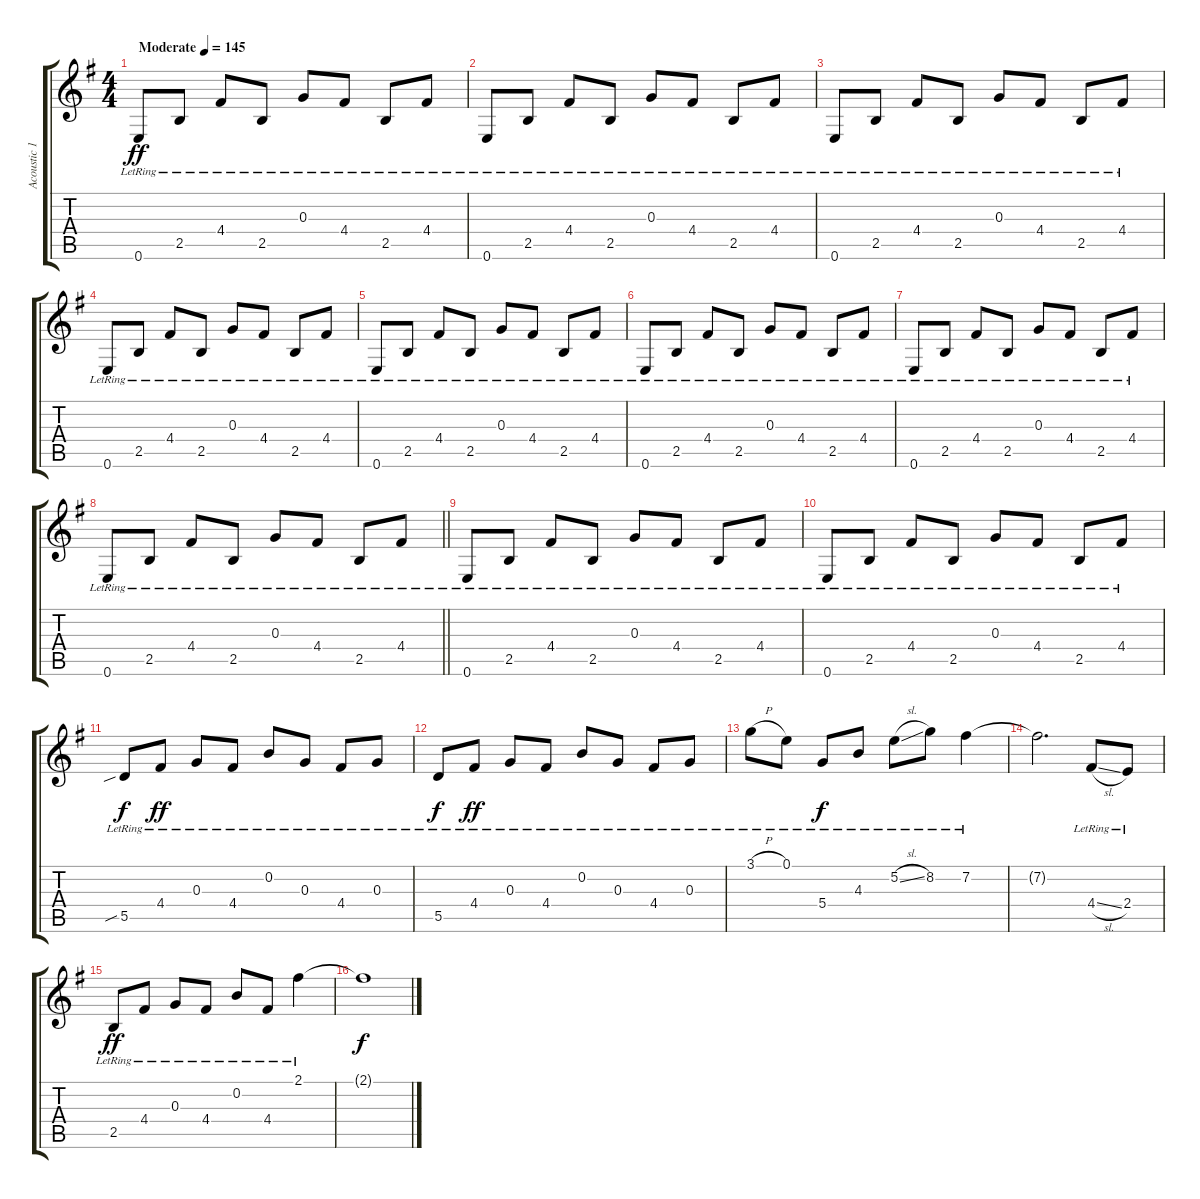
\track ("Acoustic 1" "Acoustic 1") {instrument acousticguitarnylon}
\staff {score tabs}
\tuning (E4 B3 G3 D3 A2 E2) {hide}
\ts (4 4)
\tempo (145 "Moderate")
\clef g2
\ks g
0.6{lr}.8{dy ff instrument acousticguitarnylon} 2.5{lr}.8 4.4{lr}.8 2.5{lr}.8 0.3{lr}.8 4.4{lr}.8 2.5{lr}.8 4.4{lr}.8 |
0.6{lr}.8 2.5{lr}.8 4.4{lr}.8 2.5{lr}.8 0.3{lr}.8 4.4{lr}.8 2.5{lr}.8 4.4{lr}.8 |
0.6{lr}.8 2.5{lr}.8 4.4{lr}.8 2.5{lr}.8 0.3{lr}.8 4.4{lr}.8 2.5{lr}.8 4.4{lr}.8 |
0.6{lr}.8 2.5{lr}.8 4.4{lr}.8 2.5{lr}.8 0.3{lr}.8 4.4{lr}.8 2.5{lr}.8 4.4{lr}.8 |
0.6{lr}.8 2.5{lr}.8 4.4{lr}.8 2.5{lr}.8 0.3{lr}.8 4.4{lr}.8 2.5{lr}.8 4.4{lr}.8 |
0.6{lr}.8 2.5{lr}.8 4.4{lr}.8 2.5{lr}.8 0.3{lr}.8 4.4{lr}.8 2.5{lr}.8 4.4{lr}.8 |
0.6{lr}.8 2.5{lr}.8 4.4{lr}.8 2.5{lr}.8 0.3{lr}.8 4.4{lr}.8 2.5{lr}.8 4.4{lr}.8 |
\barLineRight lightlight
0.6{lr}.8 2.5{lr}.8 4.4{lr}.8 2.5{lr}.8 0.3{lr}.8 4.4{lr}.8 2.5{lr}.8 4.4{lr}.8 |
0.6{lr}.8 2.5{lr}.8 4.4{lr}.8 2.5{lr}.8 0.3{lr}.8 4.4{lr}.8 2.5{lr}.8 4.4{lr}.8 |
0.6{lr}.8 2.5{lr}.8 4.4{lr}.8 2.5{lr}.8 0.3{lr}.8 4.4{lr}.8 2.5{lr}.8 4.4{lr}.8 |
5.5{sib lr}.8{dy f} 4.4{lr}.8{dy ff} 0.3{lr}.8 4.4{lr}.8 0.2{lr}.8 0.3{lr}.8 4.4{lr}.8 0.3{lr}.8 |
5.5{lr}.8{dy f} 4.4{lr}.8{dy ff} 0.3{lr}.8 4.4{lr}.8 0.2{lr}.8 0.3{lr}.8 4.4{lr}.8 0.3{lr}.8 |
3.1{h lr}.8 0.1{lr}.8 5.4{lr}.8{dy f} 4.3{lr}.8 5.2{sl lr}.8 8.2{lr}.8 7.2{lr}.4 |
7.2{t}.2{d} 4.4{sl lr}.8 2.4{lr}.8 |
2.5{lr}.8{dy ff} 4.4{lr}.8 0.3{lr}.8 4.4{lr}.8 0.2{lr}.8 4.4{lr}.8 2.1{lr}.4 |
2.1{t}.1{dy f}
